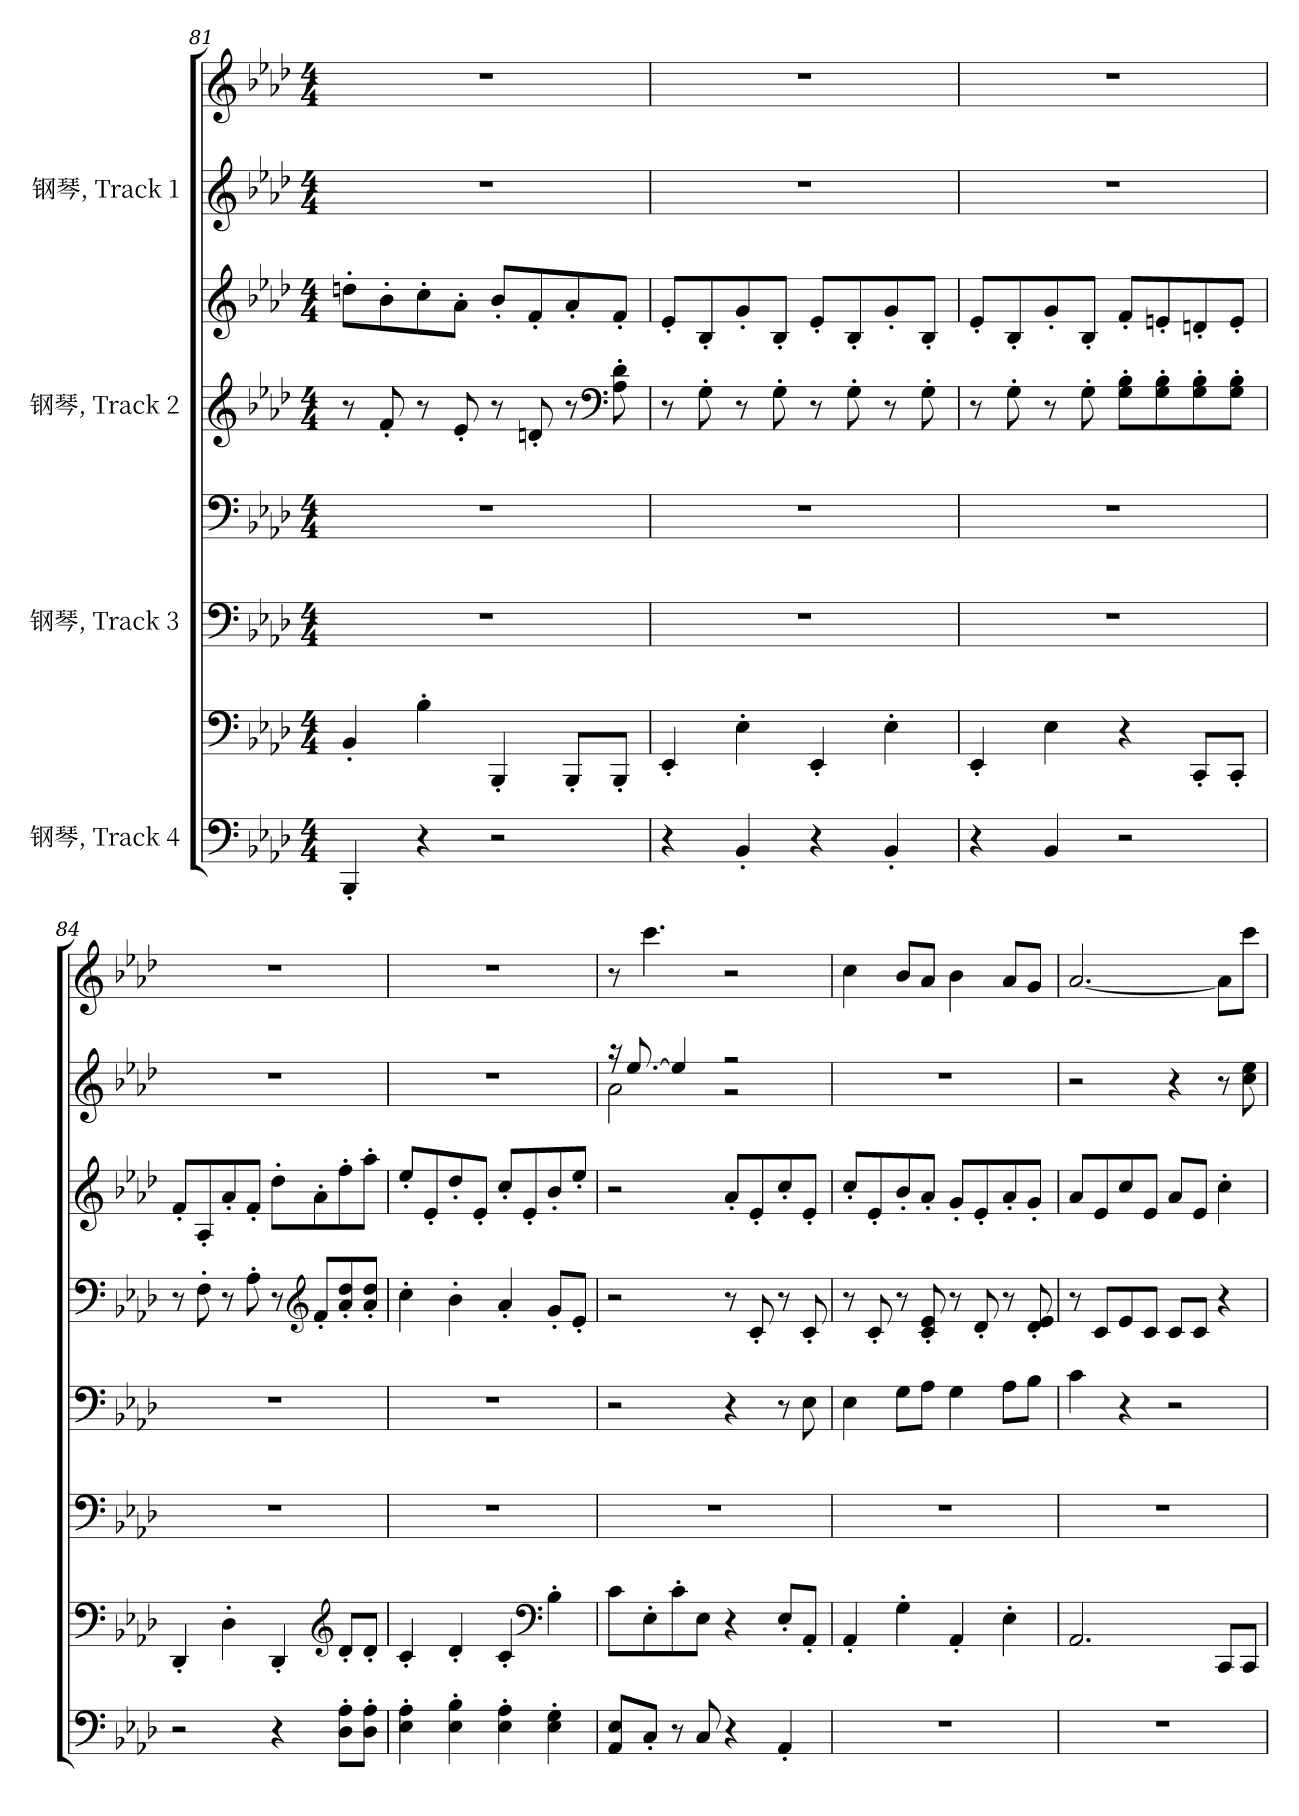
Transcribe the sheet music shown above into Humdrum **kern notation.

**kern	**kern	**kern	**kern	**kern	**kern	**kern	**kern
*part4	*part4	*part3	*part3	*part2	*part2	*part1	*part1
*staff8	*staff7	*staff6	*staff5	*staff4	*staff3	*staff2	*staff1
*I"钢琴, Track 4	*	*I"钢琴, Track 3	*	*I"钢琴, Track 2	*	*I"钢琴, Track 1	*
*clefF4	*clefF4	*clefF4	*clefF4	*clefG2	*clefG2	*clefG2	*clefG2
*k[b-e-a-d-]	*k[b-e-a-d-]	*k[b-e-a-d-]	*k[b-e-a-d-]	*k[b-e-a-d-]	*k[b-e-a-d-]	*k[b-e-a-d-]	*k[b-e-a-d-]
*M4/4	*M4/4	*M4/4	*M4/4	*M4/4	*M4/4	*M4/4	*M4/4
=81	=81	=81	=81	=81	=81	=81	=81
4BBB-'/	4BB-'/	1r	1r	8r	8ddn'\L	1r	1r
.	.	.	.	8f'/	8b-'\	.	.
4r	4B-'\	.	.	8r	8cc'\	.	.
.	.	.	.	8e-'/	8a-'\J	.	.
2r	4BBB-'/	.	.	8r	8b-'/L	.	.
.	.	.	.	8dn'/	8f'/	.	.
.	8BBB-'/L	.	.	8r	8a-'/	.	.
*	*	*	*	*clefF4	*	*	*
.	8BBB-'/J	.	.	8A-\' 8d\'	8f'/J	.	.
=82	=82	=82	=82	=82	=82	=82	=82
4r	4EE-'/	1r	1r	8r	8e-'/L	1r	1r
.	.	.	.	8G'\	8B-'/	.	.
4BB-'/	4E-'\	.	.	8r	8g'/	.	.
.	.	.	.	8G'\	8B-'/J	.	.
4r	4EE-'/	.	.	8r	8e-'/L	.	.
.	.	.	.	8G'\	8B-'/	.	.
4BB-'/	4E-'\	.	.	8r	8g'/	.	.
.	.	.	.	8G'\	8B-'/J	.	.
=83	=83	=83	=83	=83	=83	=83	=83
4r	4EE-'/	1r	1r	8r	8e-'/L	1r	1r
.	.	.	.	8G'\	8B-'/	.	.
4BB-/	4E-\	.	.	8r	8g'/	.	.
.	.	.	.	8G'\	8B-'/J	.	.
2r	4r	.	.	8G\' 8B-\'L	8f'/L	.	.
.	.	.	.	8G\' 8B-\'	8en'/	.	.
.	8CC'/L	.	.	8G\' 8B-\'	8dn'/	.	.
.	8CC'/J	.	.	8G\' 8B-\'J	8e'/J	.	.
!!LO:PB:g=z
=84	=84	=84	=84	=84	=84	=84	=84
2r	4DD-'/	1r	1r	8r	8f'/L	1r	1r
.	.	.	.	8F'\	8A-'/	.	.
.	4D-'\	.	.	8r	8a-'/	.	.
.	.	.	.	8A-'\	8f'/J	.	.
4r	4DD-'/	.	.	8r	8dd-'\L	.	.
*	*	*	*	*clefG2	*	*	*
.	.	.	.	8f'/L	8a-'\	.	.
*	*clefG2	*	*	*	*	*	*
8D-\' 8A-\'L	8d-'/L	.	.	8a-/' 8dd-/'	8ff'\	.	.
8D-\' 8A-\'J	8d-'/J	.	.	8a-/' 8dd-/'J	8aa-'\J	.	.
=85	=85	=85	=85	=85	=85	=85	=85
4E-\' 4A-\'	4c'/	1r	1r	4cc'\	8ee-'/L	1r	1r
.	.	.	.	.	8e-'/	.	.
4E-\' 4B-\'	4d-'/	.	.	4b-'\	8dd-'/	.	.
.	.	.	.	.	8e-'/J	.	.
4E-\' 4A-\'	4c'/	.	.	4a-'/	8cc'/L	.	.
.	.	.	.	.	8e-'/	.	.
*	*clefF4	*	*	*	*	*	*
4E-\' 4G\'	4B-'\	.	.	8g'/L	8b-'/	.	.
.	.	.	.	8e-'/J	8ee-'/J	.	.
=86	=86	=86	=86	=86	=86	=86	=86
*	*	*	*	*	*	*^	*
8AA-/ 8E-/L	8c\L	1r	2r	2r	2r	16r	2a-\	8r
.	.	.	.	.	.	[8.ee-/	.	.
8C'/J	8E-'\	.	.	.	.	.	.	4.ccc\
8r	8c'\	.	.	.	.	4ee-/]	.	.
8C/	8E-\J	.	.	.	.	.	.	.
4r	4r	.	4r	8r	8a-'/L	2r	2r	2r
.	.	.	.	8c'/	8e-'/	.	.	.
4AA-'/	8E-'/L	.	8r	8r	8cc'/	.	.	.
.	8AA-'/J	.	8E-\	8c'/	8e-'/J	.	.	.
*	*	*	*	*	*	*v	*v	*
!!LO:PB:g=z
=87	=87	=87	=87	=87	=87	=87	=87
1r	4AA-'/	1r	4E-\	8r	8cc'/L	1r	4cc\
.	.	.	.	8c'/	8e-'/	.	.
.	4G'\	.	8G\L	8r	8b-'/	.	8b-/L
.	.	.	8A-\J	8c/' 8e-/'	8a-'/J	.	8a-/J
.	4AA-'/	.	4G\	8r	8g'/L	.	4b-\
.	.	.	.	8d-'/	8e-'/	.	.
.	4E-'\	.	8A-\L	8r	8a-'/	.	8a-/L
.	.	.	8B-\J	8d-/' 8e-/'	8g'/J	.	8g/J
=88	=88	=88	=88	=88	=88	=88	=88
1r	2.AA-/	1r	4c\	8r	8a-/L	2r	[2.a-/
.	.	.	.	8c/L	8e-/	.	.
.	.	.	4r	8e-/	8cc/	.	.
.	.	.	.	8c/J	8e-/J	.	.
.	.	.	2r	8c/L	8a-/L	4r	.
.	.	.	.	8c/J	8e-/J	.	.
.	8CC/L	.	.	4r	4cc'\	8r	8a-\L]
.	8CC/J	.	.	.	.	8cc\ 8ee-\	8ccc\J
=	=	=	=	=	=	=	=
*-	*-	*-	*-	*-	*-	*-	*-
